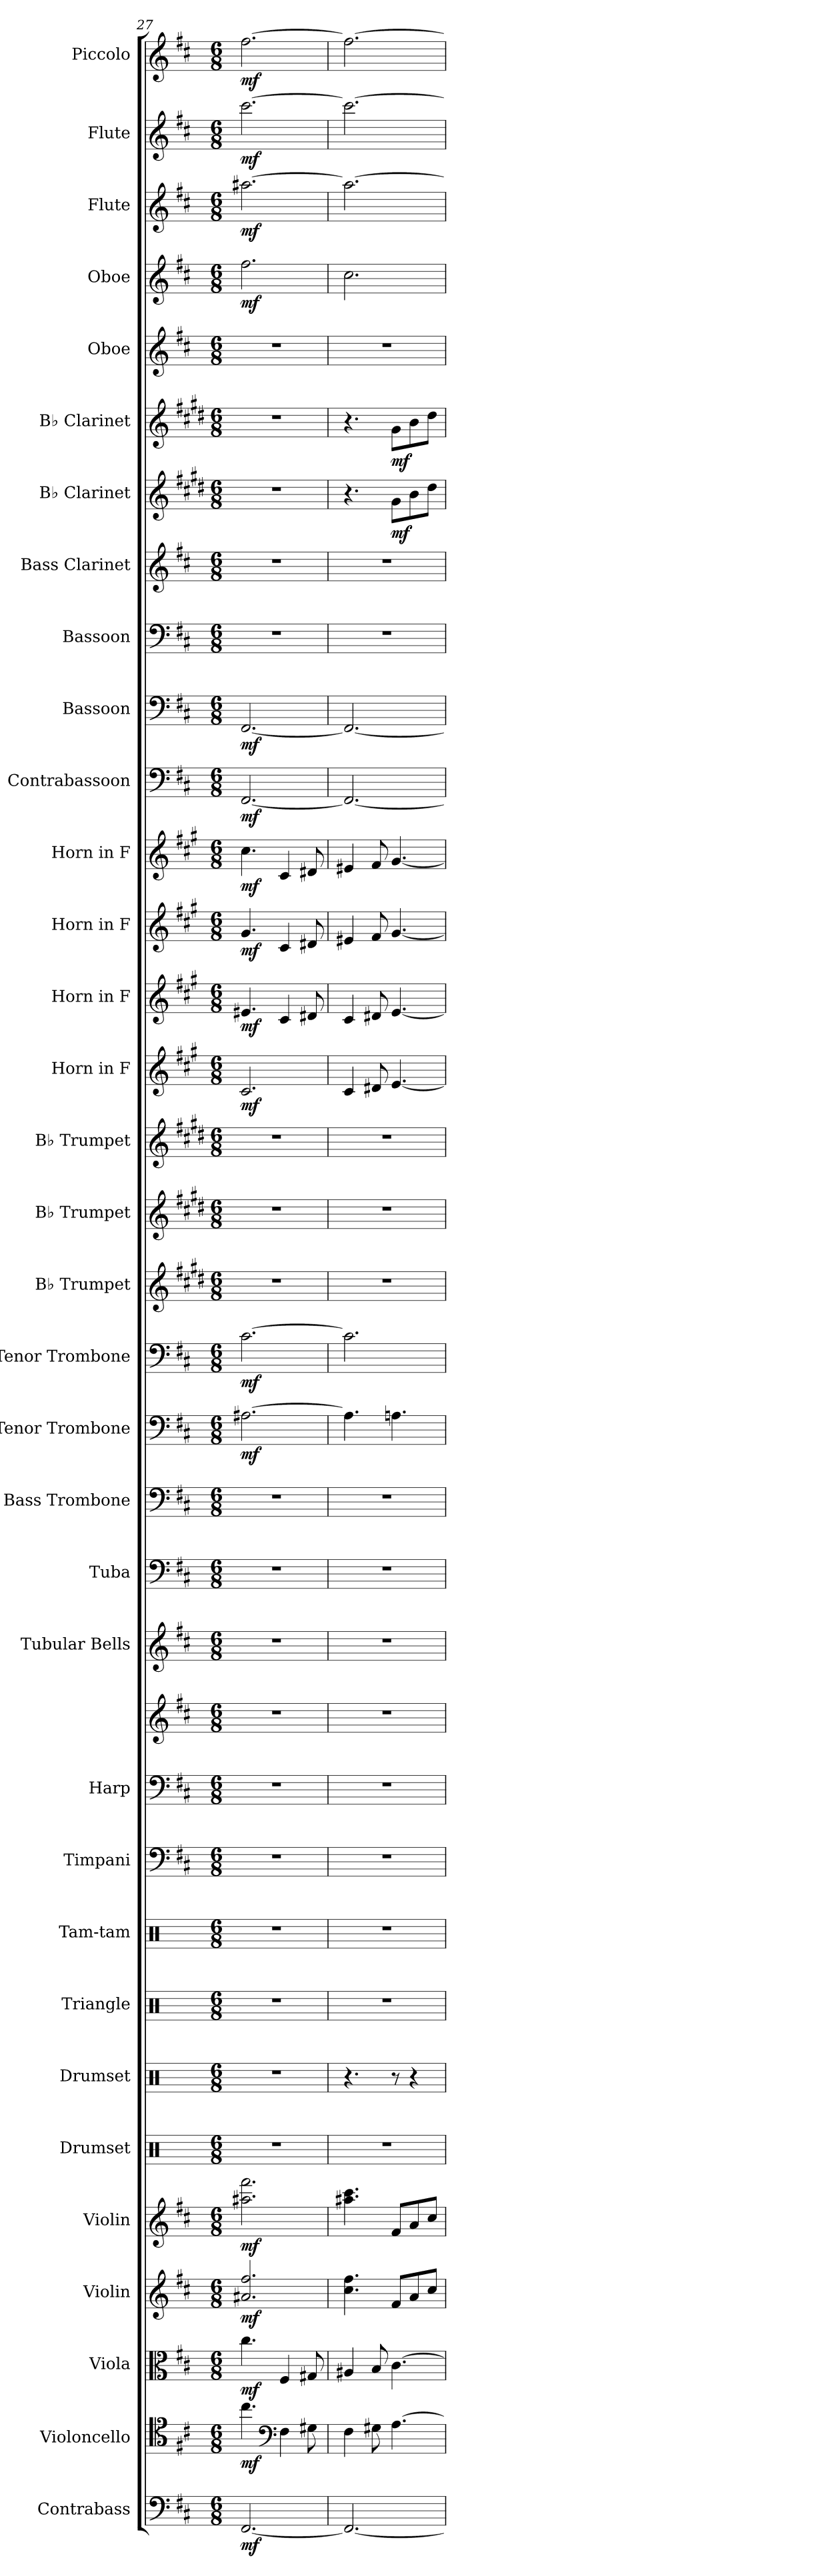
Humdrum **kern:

**kern	**dynam	**kern	**dynam	**kern	**dynam	**kern	**dynam	**kern	**dynam	**kern	**kern	**kern	**kern	**kern	**kern	**kern	**kern	**kern	**kern	**kern	**dynam	**kern	**dynam	**kern	**kern	**kern	**kern	**dynam	**kern	**dynam	**kern	**dynam	**kern	**dynam	**kern	**dynam	**kern	**dynam	**kern	**kern	**kern	**dynam	**kern	**dynam	**kern	**kern	**dynam	**kern	**dynam	**kern	**dynam	**kern	**dynam
*part34	*part34	*part33	*part33	*part32	*part32	*part31	*part31	*part30	*part30	*part29	*part28	*part27	*part26	*part25	*part24	*part24	*part23	*part22	*part21	*part20	*part20	*part19	*part19	*part18	*part17	*part16	*part15	*part15	*part14	*part14	*part13	*part13	*part12	*part12	*part11	*part11	*part10	*part10	*part9	*part8	*part7	*part7	*part6	*part6	*part5	*part4	*part4	*part3	*part3	*part2	*part2	*part1	*part1
*staff35	*staff35	*staff34	*staff34	*staff33	*staff33	*staff32	*staff32	*staff31	*staff31	*staff30	*staff29	*staff28	*staff27	*staff26	*staff25	*staff24	*staff23	*staff22	*staff21	*staff20	*staff20	*staff19	*staff19	*staff18	*staff17	*staff16	*staff15	*staff15	*staff14	*staff14	*staff13	*staff13	*staff12	*staff12	*staff11	*staff11	*staff10	*staff10	*staff9	*staff8	*staff7	*staff7	*staff6	*staff6	*staff5	*staff4	*staff4	*staff3	*staff3	*staff2	*staff2	*staff1	*staff1
*I"Contrabass	*	*I"Violoncello	*	*I"Viola	*	*I"Violin	*	*I"Violin	*	*I"Drumset	*I"Drumset	*I"Triangle	*I"Tam-tam	*I"Timpani	*I"Harp	*	*I"Tubular Bells	*I"Tuba	*I"Bass Trombone	*I"Tenor Trombone	*	*I"Tenor Trombone	*	*I"B♭ Trumpet	*I"B♭ Trumpet	*I"B♭ Trumpet	*I"Horn in F	*	*I"Horn in F	*	*I"Horn in F	*	*I"Horn in F	*	*I"Contrabassoon	*	*I"Bassoon	*	*I"Bassoon	*I"Bass Clarinet	*I"B♭ Clarinet	*	*I"B♭ Clarinet	*	*I"Oboe	*I"Oboe	*	*I"Flute	*	*I"Flute	*	*I"Piccolo	*
*I'Cb.	*	*I'Vc.	*	*I'Vla.	*	*I'Vln.	*	*I'Vln.	*	*I'Drs.	*I'Drs.	*I'Trgl.	*I'Tam-tam	*I'Timp.	*I'Hrp.	*	*I'Tu. Be.	*I'Tba.	*I'B. Tbn.	*I'T. Tbn.	*	*I'T. Tbn.	*	*I'B♭ Tpt.	*I'B♭ Tpt.	*I'B♭ Tpt.	*	*	*	*	*	*	*	*	*I'Cbsn.	*	*I'Bsn.	*	*I'Bsn.	*I'B. Cl.	*I'B♭ Cl.	*	*I'B♭ Cl.	*	*I'Ob.	*I'Ob.	*	*I'Fl.	*	*I'Fl.	*	*I'Picc.	*
*clefF4	*	*clefC4	*	*clefC3	*	*clefG2	*	*clefG2	*	*clefX	*clefX	*clefX	*clefX	*clefF4	*clefF4	*clefG2	*clefG2	*clefF4	*clefF4	*clefF4	*	*clefF4	*	*clefG2	*clefG2	*clefG2	*clefG2	*	*clefG2	*	*clefG2	*	*clefG2	*	*clefF4	*	*clefF4	*	*clefF4	*clefG2	*clefG2	*	*clefG2	*	*clefG2	*clefG2	*	*clefG2	*	*clefG2	*	*clefG2	*
*ITrd7c12	*	*	*	*	*	*	*	*	*	*	*	*	*	*	*	*	*	*	*	*	*	*	*	*ITrd1c2	*ITrd1c2	*ITrd1c2	*ITrd4c7	*	*ITrd4c7	*	*ITrd4c7	*	*ITrd4c7	*	*ITrd7c12	*	*	*	*	*ITrd8c14	*ITrd1c2	*	*ITrd1c2	*	*	*	*	*	*	*	*	*ITrd-7c-12	*
*k[f#c#]	*	*k[f#c#]	*	*k[f#c#]	*	*k[f#c#]	*	*k[f#c#]	*	*k[]	*k[]	*k[]	*k[]	*k[f#c#]	*k[f#c#]	*k[f#c#]	*k[f#c#]	*k[f#c#]	*k[f#c#]	*k[f#c#]	*	*k[f#c#]	*	*k[f#c#]	*k[f#c#]	*k[f#c#]	*k[f#c#]	*	*k[f#c#]	*	*k[f#c#]	*	*k[f#c#]	*	*k[f#c#]	*	*k[f#c#]	*	*k[f#c#]	*k[f#c#]	*k[f#c#]	*	*k[f#c#]	*	*k[f#c#]	*k[f#c#]	*	*k[f#c#]	*	*k[f#c#]	*	*k[f#c#]	*
*M6/8	*	*M6/8	*	*M6/8	*	*M6/8	*	*M6/8	*	*M6/8	*M6/8	*M6/8	*M6/8	*M6/8	*M6/8	*M6/8	*M6/8	*M6/8	*M6/8	*M6/8	*	*M6/8	*	*M6/8	*M6/8	*M6/8	*M6/8	*	*M6/8	*	*M6/8	*	*M6/8	*	*M6/8	*	*M6/8	*	*M6/8	*M6/8	*M6/8	*	*M6/8	*	*M6/8	*M6/8	*	*M6/8	*	*M6/8	*	*M6/8	*
=27	=27	=27	=27	=27	=27	=27	=27	=27	=27	=27	=27	=27	=27	=27	=27	=27	=27	=27	=27	=27	=27	=27	=27	=27	=27	=27	=27	=27	=27	=27	=27	=27	=27	=27	=27	=27	=27	=27	=27	=27	=27	=27	=27	=27	=27	=27	=27	=27	=27	=27	=27	=27	=27
!	!LO:DY:b	!	!LO:DY:b	!	!LO:DY:b	!	!LO:DY:b	!	!LO:DY:b	!	!	!	!	!	!	!	!	!	!	!	!LO:DY:b	!	!LO:DY:b	!	!	!	!	!LO:DY:b	!	!LO:DY:b	!	!LO:DY:b	!	!LO:DY:b	!	!LO:DY:b	!	!LO:DY:b	!	!	!	!	!	!	!	!	!LO:DY:b	!	!LO:DY:b	!	!LO:DY:b	!	!LO:DY:b
[2.FFF#/	mf	4.cc#\	mf	4.cc#\	mf	2.a#X/ 2.ff#/	mf	2.aa#X\ 2.fff#\	mf	2.r	2.r	2.r	2.r	2.r	2.r	2.r	2.r	2.r	2.r	[2.A#X\	mf	[2.c#\	mf	2.r	2.r	2.r	2.F#/	mf	4.A#X/	mf	4.c#/	mf	4.f#\	mf	[2.FFF#/	mf	[2.FF#/	mf	2.r	2.r	2.r	.	2.r	.	2.r	2.ff#\	mf	[2.aa#X\	mf	[2.ccc#\	mf	[2.fff#\	mf
*	*	*clefF4	*	*	*	*	*	*	*	*	*	*	*	*	*	*	*	*	*	*	*	*	*	*	*	*	*	*	*	*	*	*	*	*	*	*	*	*	*	*	*	*	*	*	*	*	*	*	*	*	*	*	*
.	.	4F#\	.	4F#/	.	.	.	.	.	.	.	.	.	.	.	.	.	.	.	.	.	.	.	.	.	.	.	.	4F#/	.	4F#/	.	4F#/	.	.	.	.	.	.	.	.	.	.	.	.	.	.	.	.	.	.	.	.
.	.	8G#X\	.	8G#X/	.	.	.	.	.	.	.	.	.	.	.	.	.	.	.	.	.	.	.	.	.	.	.	.	8G#X/	.	8G#X/	.	8G#X/	.	.	.	.	.	.	.	.	.	.	.	.	.	.	.	.	.	.	.	.
=28	=28	=28	=28	=28	=28	=28	=28	=28	=28	=28	=28	=28	=28	=28	=28	=28	=28	=28	=28	=28	=28	=28	=28	=28	=28	=28	=28	=28	=28	=28	=28	=28	=28	=28	=28	=28	=28	=28	=28	=28	=28	=28	=28	=28	=28	=28	=28	=28	=28	=28	=28	=28	=28
2.FFF#/_	.	4F#\	.	4A#X/	.	4.cc#\ 4.ff#\	.	4.aa#X\ 4.ccc#\	.	2.r	4.r	2.r	2.r	2.r	2.r	2.r	2.r	2.r	2.r	4.A#\]	.	2.c#\]	.	2.r	2.r	2.r	4F#/	.	4F#/	.	4A#X/	.	4A#X/	.	2.FFF#/_	.	2.FF#/_	.	2.r	2.r	4.r	.	4.r	.	2.r	2.cc#\	.	2.aa#\_	.	2.ccc#\_	.	2.fff#\_	.
.	.	8G#X\	.	8B/	.	.	.	.	.	.	.	.	.	.	.	.	.	.	.	.	.	.	.	.	.	.	8G#X/	.	8G#X/	.	8B/	.	8B/	.	.	.	.	.	.	.	.	.	.	.	.	.	.	.	.	.	.	.	.
!	!	!	!	!	!	!	!	!	!	!	!	!	!	!	!	!	!	!	!	!	!	!	!	!	!	!	!	!	!	!	!	!	!	!	!	!	!	!	!	!	!	!LO:DY:b	!	!LO:DY:b	!	!	!	!	!	!	!	!	!
.	.	[4.A\	.	[4.c#\	.	8f#/L	.	8f#/L	.	.	8r	.	.	.	.	.	.	.	.	4.An\	.	.	.	.	.	.	[4.A/	.	[4.A/	.	[4.c#/	.	[4.c#/	.	.	.	.	.	.	.	8f#\L	mf	8f#\L	mf	.	.	.	.	.	.	.	.	.
.	.	.	.	.	.	8a/	.	8a/	.	.	4r	.	.	.	.	.	.	.	.	.	.	.	.	.	.	.	.	.	.	.	.	.	.	.	.	.	.	.	.	.	8a\	.	8a\	.	.	.	.	.	.	.	.	.	.
.	.	.	.	.	.	8cc#/J	.	8cc#/J	.	.	.	.	.	.	.	.	.	.	.	.	.	.	.	.	.	.	.	.	.	.	.	.	.	.	.	.	.	.	.	.	8cc#\J	.	8cc#\J	.	.	.	.	.	.	.	.	.	.
=	=	=	=	=	=	=	=	=	=	=	=	=	=	=	=	=	=	=	=	=	=	=	=	=	=	=	=	=	=	=	=	=	=	=	=	=	=	=	=	=	=	=	=	=	=	=	=	=	=	=	=	=	=
*-	*-	*-	*-	*-	*-	*-	*-	*-	*-	*-	*-	*-	*-	*-	*-	*-	*-	*-	*-	*-	*-	*-	*-	*-	*-	*-	*-	*-	*-	*-	*-	*-	*-	*-	*-	*-	*-	*-	*-	*-	*-	*-	*-	*-	*-	*-	*-	*-	*-	*-	*-	*-	*-
